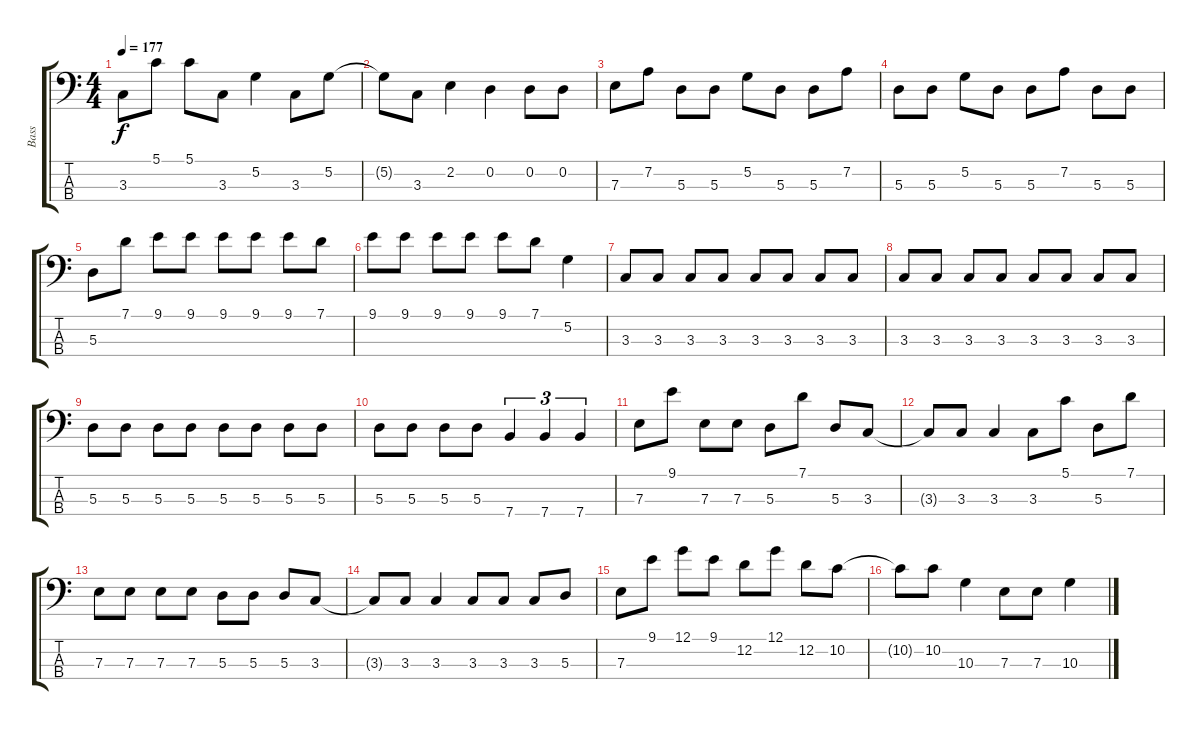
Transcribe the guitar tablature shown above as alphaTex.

\track ("Bass" "Bass") {instrument electricbassfinger}
\staff {score tabs}
\tuning (G2 D2 A1 E1) {hide}
\ts (4 4)
\tempo 177
\clef f4
\ks c
3.3.8{dy f} 5.1.8 5.1.8 3.3.8 5.2.4 3.3.8 5.2.8 |
5.2{t}.8 3.3.8 2.2.4 0.2.4 0.2.8 0.2.8 |
7.3.8 7.2.8 5.3.8 5.3.8 5.2.8 5.3.8 5.3.8 7.2.8 |
5.3.8 5.3.8 5.2.8 5.3.8 5.3.8 7.2.8 5.3.8 5.3.8 |
5.3.8 7.1.8 9.1.8 9.1.8 9.1.8 9.1.8 9.1.8 7.1.8 |
9.1.8 9.1.8 9.1.8 9.1.8 9.1.8 7.1.8 5.2.4 |
3.3.8 3.3.8 3.3.8 3.3.8 3.3.8 3.3.8 3.3.8 3.3.8 |
3.3.8 3.3.8 3.3.8 3.3.8 3.3.8 3.3.8 3.3.8 3.3.8 |
5.3.8 5.3.8 5.3.8 5.3.8 5.3.8 5.3.8 5.3.8 5.3.8 |
5.3.8 5.3.8 5.3.8 5.3.8 7.4.4{tu (3 2)} 7.4.4{tu (3 2)} 7.4.4{tu (3 2)} |
7.3.8 9.1.8 7.3.8 7.3.8 5.3.8 7.1.8 5.3.8 3.3.8 |
3.3{t}.8 3.3.8 3.3.4 3.3.8 5.1.8 5.3.8 7.1.8 |
7.3.8 7.3.8 7.3.8 7.3.8 5.3.8 5.3.8 5.3.8 3.3.8 |
3.3{t}.8 3.3.8 3.3.4 3.3.8 3.3.8 3.3.8 5.3.8 |
7.3.8 9.1.8 12.1.8 9.1.8 12.2.8 12.1.8 12.2.8 10.2.8 |
10.2{t}.8 10.2.8 10.3.4 7.3.8 7.3.8 10.3.4
